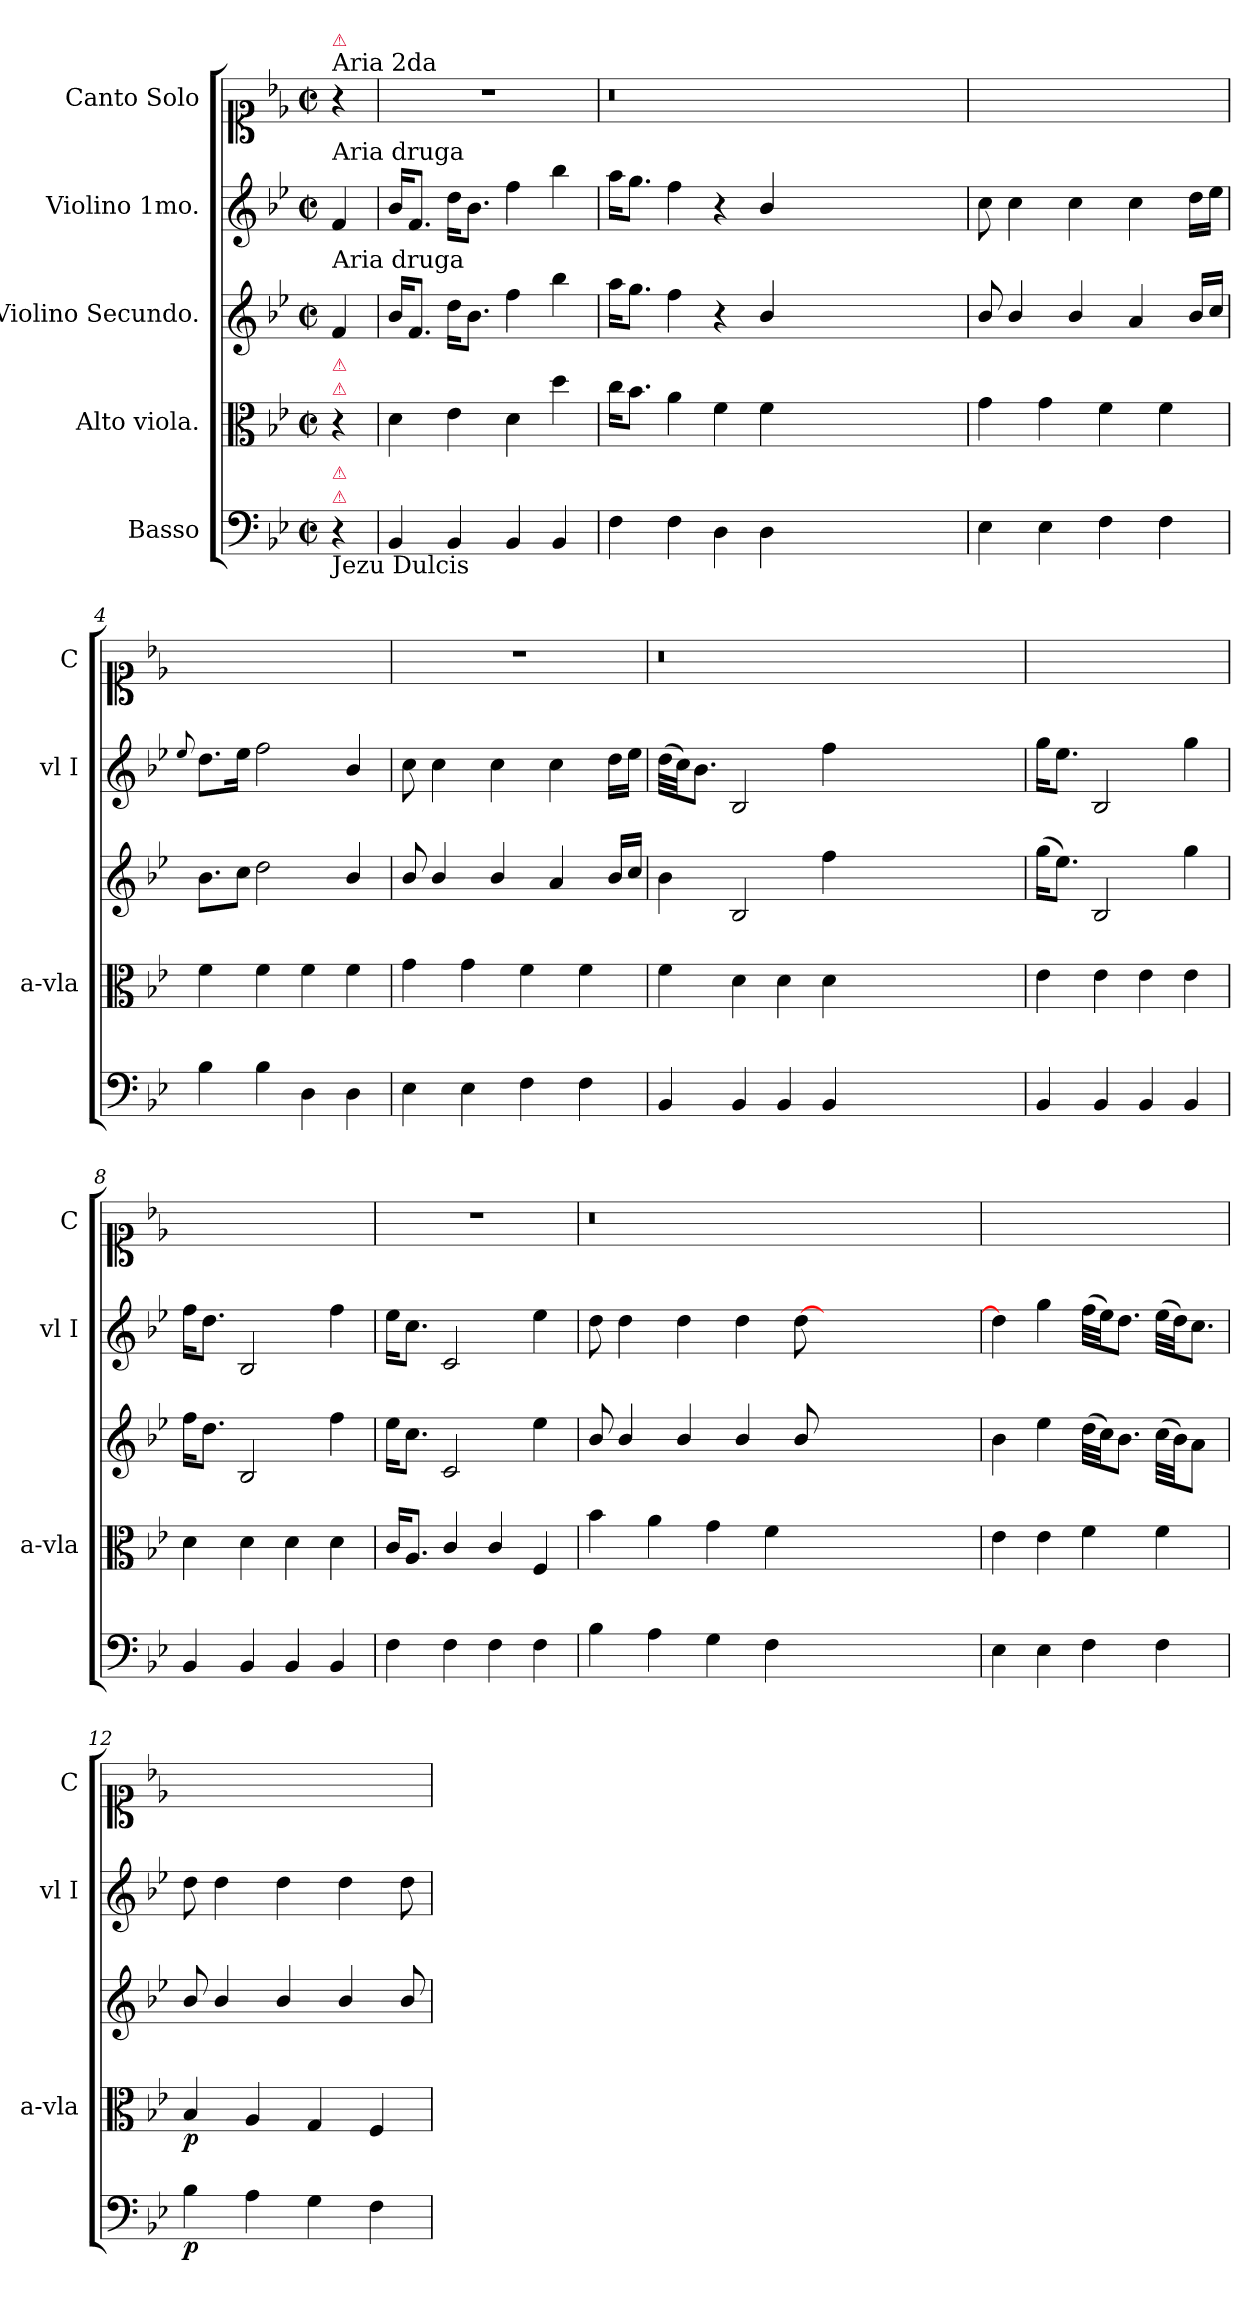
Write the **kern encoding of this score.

**kern	**dynam	**kern	**dynam	**kern	**dynam	**kern	**kern
*part5	*part5	*part4	*part4	*part3	*part3	*part2	*part1
*staff5	*staff5	*staff4	*staff4	*staff3	*staff3	*staff2	*staff1
*I"Basso	*	*I"Alto viola.	*	*I"Violino Secundo.	*	*I"Violino 1mo.	*I"Canto Solo
*	*	*I'a-vla	*	*	*	*I'vl I	*I'C
*clefF4	*	*clefC3	*	*clefG2	*	*clefG2	*clefC1
*k[b-e-]	*	*k[b-e-]	*	*k[b-e-]	*	*k[b-e-]	*k[b-e-]
*M2/2	*	*M2/2	*	*M2/2	*	*M2/2	*M2/2
*met(c|)	*	*met(c|)	*	*met(c|)	*	*met(c|)	*met(c|)
=	=	=	=	=	=	=	=
!	!	!	!	!	!	!	!LO:TX:a:t=Aria 2da
!	!	!	!	!	!	!	!LO:TX:a:color=crimson:t=⚠
!	!	!	!	!	!	!LO:TX:a:t=Aria druga	!
!	!	!	!	!LO:TX:a:t=Aria druga	!	!	!
!	!	!LO:TX:a:color=crimson:t=⚠	!	!	!	!	!
!	!	!LO:TX:a:color=crimson:t=⚠	!	!	!	!	!
!LO:TX:a:color=crimson:t=⚠	!	!	!	!	!	!	!
!LO:TX:b:t=Jezu Dulcis	!	!	!	!	!	!	!
!LO:TX:a:color=crimson:t=⚠	!	!	!	!	!	!	!
4r	.	4r	.	4f/	.	4f/	4r
=1	=1	=1	=1	=1	=1	=1	=1
4BB-/	.	4d\	.	16b-/KL	.	16b-/KL	1r
.	.	.	.	8.f/J	.	8.f/J	.
4BB-/	.	4e-\	.	16dd\KL	.	16dd\KL	.
.	.	.	.	8.b-\J	.	8.b-\J	.
4BB-/	.	4d\	.	4ff\	.	4ff\	.
4BB-/	.	4dd\	.	4bb-\	.	4bb-\	.
=2	=2	=2	=2	=2	=2	=2	=2
4F\	.	16cc\KL	.	16aa\KL	.	16aa\KL	0.r
.	.	8.b-\J	.	8.gg\J	.	8.gg\J	.
4F\	.	4a\	.	4ff\	.	4ff\	.
4D\	.	4f\	.	4r	.	4r	.
4D\	.	4f\	.	4b-/	.	4b-/	.
0ryy	.	0ryy	.	0ryy	.	0ryy	.
=3	=3	=3	=3	=3	=3	=3	=3
4E-\	.	4g\	.	8b-/	.	8cc\	1ryy
.	.	.	.	4b-/	.	4cc\	.
4E-\	.	4g\	.	.	.	.	.
.	.	.	.	4b-/	.	4cc\	.
4F\	.	4f\	.	.	.	.	.
.	.	.	.	4a/	.	4cc\	.
4F\	.	4f\	.	.	.	.	.
.	.	.	.	16b-/LL	.	16dd\LL	.
.	.	.	.	16cc/JJ	.	16ee-\JJ	.
=4	=4	=4	=4	=4	=4	=4	=4
.	.	.	.	.	.	8qqee-/	.
4B-\	.	4f\	.	8.b-\L	.	8.dd\L	1ryy
!	!	!	!	!LO:N:vis=8	!	!	!
.	.	.	.	16cc\J	.	16ee-\Jk	.
4B-\	.	4f\	.	2dd\	.	2ff\	.
4D\	.	4f\	.	.	.	.	.
4D\	.	4f\	.	4b-/	.	4b-/	.
=5	=5	=5	=5	=5	=5	=5	=5
4E-\	.	4g\	.	8b-/	.	8cc\	1r
.	.	.	.	4b-/	.	4cc\	.
4E-\	.	4g\	.	.	.	.	.
.	.	.	.	4b-/	.	4cc\	.
4F\	.	4f\	.	.	.	.	.
.	.	.	.	4a/	.	4cc\	.
4F\	.	4f\	.	.	.	.	.
.	.	.	.	16b-/LL	.	16dd\LL	.
.	.	.	.	16cc/JJ	.	16ee-\JJ	.
=6	=6	=6	=6	=6	=6	=6	=6
4BB-/	.	4f\	.	4b-\	.	(32dd\LLL	0.r
.	.	.	.	.	.	32cc\JJ)	.
.	.	.	.	.	.	8.b-\J	.
4BB-/	.	4d\	.	2B-/	.	2B-/	.
4BB-/	.	4d\	.	.	.	.	.
4BB-/	.	4d\	.	4ff\	.	4ff\	.
0ryy	.	0ryy	.	0ryy	.	0ryy	.
=7	=7	=7	=7	=7	=7	=7	=7
4BB-/	.	4e-\	.	(16gg\KL	.	16gg\KL	1ryy
.	.	.	.	8.ee-\J)	.	8.ee-\J	.
4BB-/	.	4e-\	.	2B-/	.	2B-/	.
4BB-/	.	4e-\	.	.	.	.	.
4BB-/	.	4e-\	.	4gg\	.	4gg\	.
=8	=8	=8	=8	=8	=8	=8	=8
4BB-/	.	4d\	.	16ff\KL	.	16ff\KL	1ryy
.	.	.	.	8.dd\J	.	8.dd\J	.
4BB-/	.	4d\	.	2B-/	.	2B-/	.
4BB-/	.	4d\	.	.	.	.	.
4BB-/	.	4d\	.	4ff\	.	4ff\	.
=9	=9	=9	=9	=9	=9	=9	=9
4F\	.	16c/KL	.	16ee-\KL	.	16ee-\KL	1r
.	.	8.A/J	.	8.cc\J	.	8.cc\J	.
4F\	.	4c/	.	2c/	.	2c/	.
4F\	.	4c/	.	.	.	.	.
4F\	.	4F/	.	4ee-\	.	4ee-\	.
=10	=10	=10	=10	=10	=10	=10	=10
4B-\	.	4b-\	.	8b-/	.	8dd\	0.r
.	.	.	.	4b-/	.	4dd\	.
4A\	.	4a\	.	.	.	.	.
.	.	.	.	4b-/	.	4dd\	.
4G\	.	4g\	.	.	.	.	.
.	.	.	.	4b-/	.	4dd\	.
4F\	.	4f\	.	.	.	.	.
.	.	.	.	8b-/	.	[8dd\	.
0ryy	.	0ryy	.	0ryy	.	0ryy	.
=11	=11	=11	=11	=11	=11	=11	=11
4E-\	.	4e-\	.	4b-\	.	4dd\]	1ryy
4E-\	.	4e-\	.	4ee-\	.	4gg\	.
4F\	.	4f\	.	(32dd\LLL	.	(32ff\LLL	.
.	.	.	.	32cc\JJ)	.	32ee-\JJ)	.
.	.	.	.	8.b-\J	.	8.dd\J	.
4F\	.	4f\	.	(32cc\LLL	.	(32ee-\LLL	.
.	.	.	.	32b-\JJ)	.	32dd\JJ)	.
!	!	!	!	!LO:N:vis=8	!	!	!
.	.	.	.	8.a\J	.	8.cc\J	.
=12	=12	=12	=12	=12	=12	=12	=12
!	!	!	!	!	!LO:DY:b	!	!
4B-\	p	4B-/	p	8b-/	pia.	8dd\	1ryy
.	.	.	.	4b-/	.	4dd\	.
4A\	.	4A/	.	.	.	.	.
.	.	.	.	4b-/	.	4dd\	.
4G\	.	4G/	.	.	.	.	.
.	.	.	.	4b-/	.	4dd\	.
4F\	.	4F/	.	.	.	.	.
.	.	.	.	8b-/	.	8dd\	.
=	=	=	=	=	=	=	=
*-	*-	*-	*-	*-	*-	*-	*-
